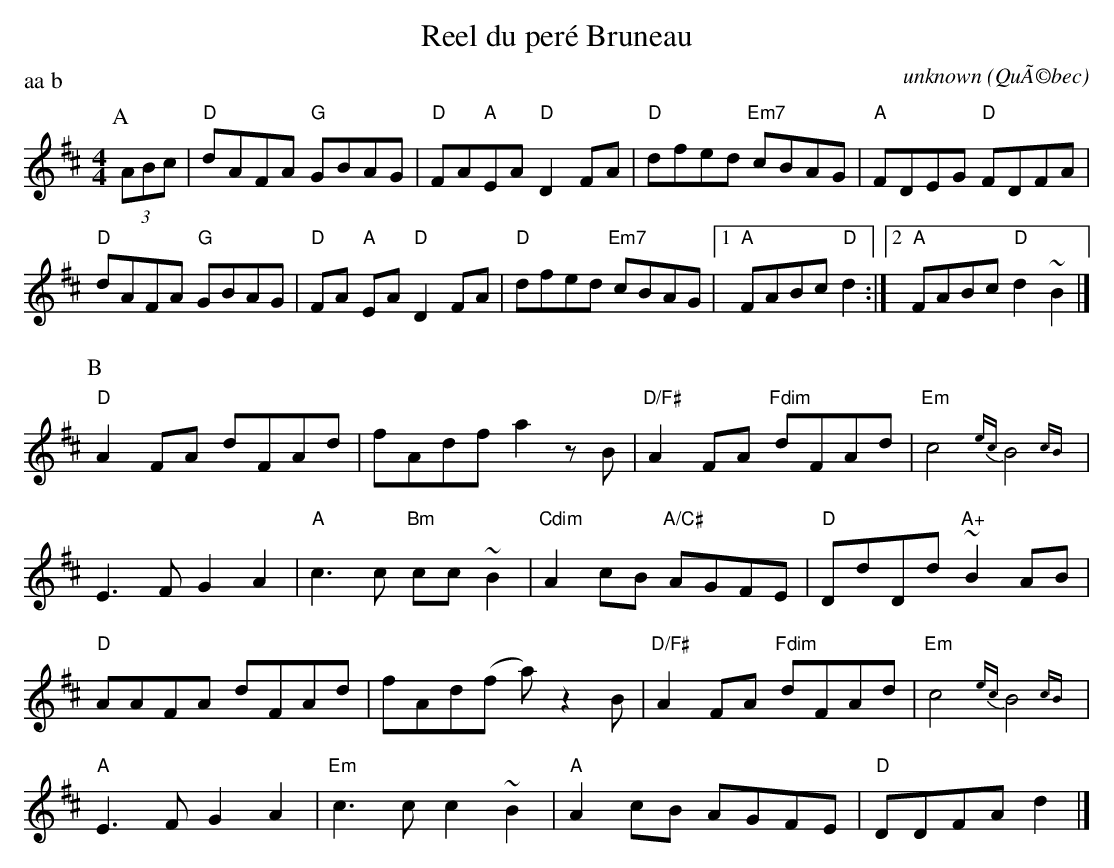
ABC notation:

X:1
T:Reel du peré Bruneau
C:unknown
O:QuÃ©bec
P:aa b
M:4/4
L:1/8
K:Dmaj
P:A
(3ABc |"D" dAFA "G" GBAG |"D" FA"A"EA "D" D2 FA |"D" dfed "Em7"cBAG |"A" FDEG "D" FDFA |
"D" dAFA "G" GBAG |"D" FA"A" EA "D" D2 FA |"D" dfed "Em7"cBAG |1 "A" FABc "D" d2:|[2 "A" FABc "D" d2 ~B2 |]
P:B
"D" A2 FA dFAd |fAdf a2zB | "D/F#"A2 FA "Fdim"dFAd |"Em"c4{ec} B4{cB}|
E3 F G2 A2 | "A" c3 c "Bm"cc ~B2 |"Cdim" A2 cB "A/C#" AGFE | "D" DdDd "A+"~B2 AB |
"D" AAFA dFAd |fAd(f a) z2 B | "D/F#"A2 FA "Fdim"dFAd | "Em"c4{ec} B4{cB} |
"A" E3 F G2 A2 | "Em" c3 c c2 ~B2 | "A" A2 cB AGFE |"D" DDFA d2 |]
